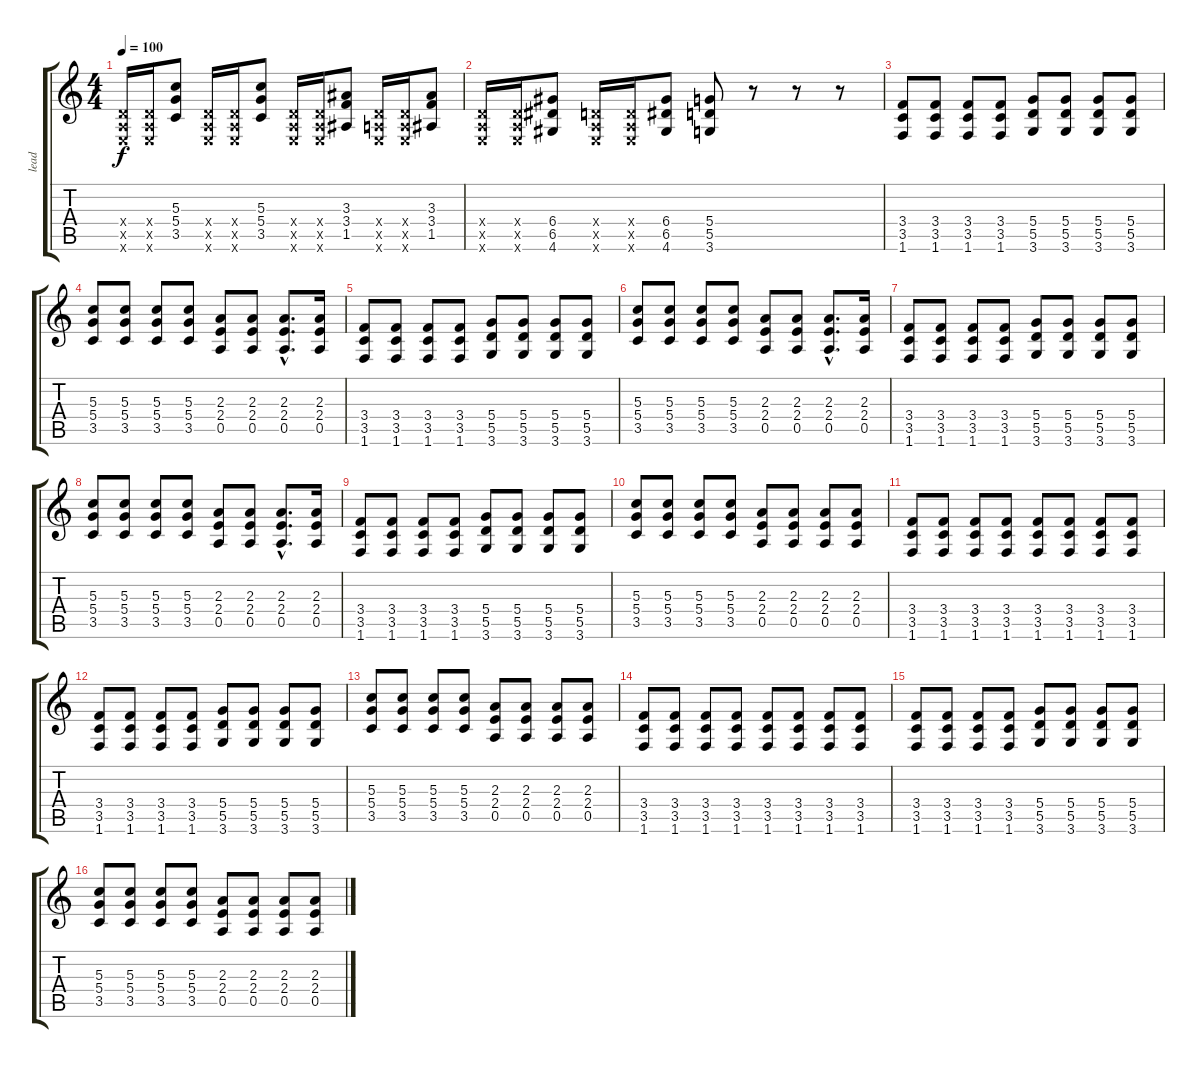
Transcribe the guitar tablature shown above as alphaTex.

\track ("lead" "lead") {instrument overdrivenguitar}
\staff {score tabs}
\tuning (E4 B3 G3 D3 A2 E2) {hide}
\ts (4 4)
\tempo 100
\clef g2
\ks c
(0.4{x} 0.5{x} 0.6{x}).16{dy f} (0.4{x} 0.5{x} 0.6{x}).16 (5.3 5.4 3.5).8 (0.4{x} 0.5{x} 0.6{x}).16 (0.4{x} 0.5{x} 0.6{x}).16 (5.3 5.4 3.5).8 (0.4{x} 0.5{x} 0.6{x}).16 (0.4{x} 0.5{x} 0.6{x}).16 (3.3 3.4 1.5).8 (0.4{x} 0.5{x} 0.6{x}).16 (0.4{x} 0.5{x} 0.6{x}).16 (3.3 3.4 1.5).8 |
(0.4{x} 0.5{x} 0.6{x}).16 (0.4{x} 0.5{x} 0.6{x}).16 (6.4 6.5 4.6).8 (0.4{x} 0.5{x} 0.6{x}).16 (0.4{x} 0.5{x} 0.6{x}).16 (6.4 6.5 4.6).8 (5.4 5.5 3.6).8 r.8 r.8 r.8 |
(3.4 3.5 1.6).8 (3.4 3.5 1.6).8 (3.4 3.5 1.6).8 (3.4 3.5 1.6).8 (5.4 5.5 3.6).8 (5.4 5.5 3.6).8 (5.4 5.5 3.6).8 (5.4 5.5 3.6).8 |
(5.3 5.4 3.5).8 (5.3 5.4 3.5).8 (5.3 5.4 3.5).8 (5.3 5.4 3.5).8 (2.3 2.4 0.5).8 (2.3 2.4 0.5).8 (2.3{hac} 2.4{hac} 0.5{hac}).8{d} (2.3 2.4 0.5).16 |
(3.4 3.5 1.6).8 (3.4 3.5 1.6).8 (3.4 3.5 1.6).8 (3.4 3.5 1.6).8 (5.4 5.5 3.6).8 (5.4 5.5 3.6).8 (5.4 5.5 3.6).8 (5.4 5.5 3.6).8 |
(5.3 5.4 3.5).8 (5.3 5.4 3.5).8 (5.3 5.4 3.5).8 (5.3 5.4 3.5).8 (2.3 2.4 0.5).8 (2.3 2.4 0.5).8 (2.3{hac} 2.4{hac} 0.5{hac}).8{d} (2.3 2.4 0.5).16 |
(3.4 3.5 1.6).8 (3.4 3.5 1.6).8 (3.4 3.5 1.6).8 (3.4 3.5 1.6).8 (5.4 5.5 3.6).8 (5.4 5.5 3.6).8 (5.4 5.5 3.6).8 (5.4 5.5 3.6).8 |
(5.3 5.4 3.5).8 (5.3 5.4 3.5).8 (5.3 5.4 3.5).8 (5.3 5.4 3.5).8 (2.3 2.4 0.5).8 (2.3 2.4 0.5).8 (2.3{hac} 2.4{hac} 0.5{hac}).8{d} (2.3 2.4 0.5).16 |
(3.4 3.5 1.6).8 (3.4 3.5 1.6).8 (3.4 3.5 1.6).8 (3.4 3.5 1.6).8 (5.4 5.5 3.6).8 (5.4 5.5 3.6).8 (5.4 5.5 3.6).8 (5.4 5.5 3.6).8 |
(5.3 5.4 3.5).8 (5.3 5.4 3.5).8 (5.3 5.4 3.5).8 (5.3 5.4 3.5).8 (2.3 2.4 0.5).8 (2.3 2.4 0.5).8 (2.3 2.4 0.5).8 (2.3 2.4 0.5).8 |
(3.4 3.5 1.6).8 (3.4 3.5 1.6).8 (3.4 3.5 1.6).8 (3.4 3.5 1.6).8 (3.4 3.5 1.6).8 (3.4 3.5 1.6).8 (3.4 3.5 1.6).8 (3.4 3.5 1.6).8 |
(3.4 3.5 1.6).8 (3.4 3.5 1.6).8 (3.4 3.5 1.6).8 (3.4 3.5 1.6).8 (5.4 5.5 3.6).8 (5.4 5.5 3.6).8 (5.4 5.5 3.6).8 (5.4 5.5 3.6).8 |
(5.3 5.4 3.5).8 (5.3 5.4 3.5).8 (5.3 5.4 3.5).8 (5.3 5.4 3.5).8 (2.3 2.4 0.5).8 (2.3 2.4 0.5).8 (2.3 2.4 0.5).8 (2.3 2.4 0.5).8 |
(3.4 3.5 1.6).8 (3.4 3.5 1.6).8 (3.4 3.5 1.6).8 (3.4 3.5 1.6).8 (3.4 3.5 1.6).8 (3.4 3.5 1.6).8 (3.4 3.5 1.6).8 (3.4 3.5 1.6).8 |
(3.4 3.5 1.6).8 (3.4 3.5 1.6).8 (3.4 3.5 1.6).8 (3.4 3.5 1.6).8 (5.4 5.5 3.6).8 (5.4 5.5 3.6).8 (5.4 5.5 3.6).8 (5.4 5.5 3.6).8 |
(5.3 5.4 3.5).8 (5.3 5.4 3.5).8 (5.3 5.4 3.5).8 (5.3 5.4 3.5).8 (2.3 2.4 0.5).8 (2.3 2.4 0.5).8 (2.3 2.4 0.5).8 (2.3 2.4 0.5).8
